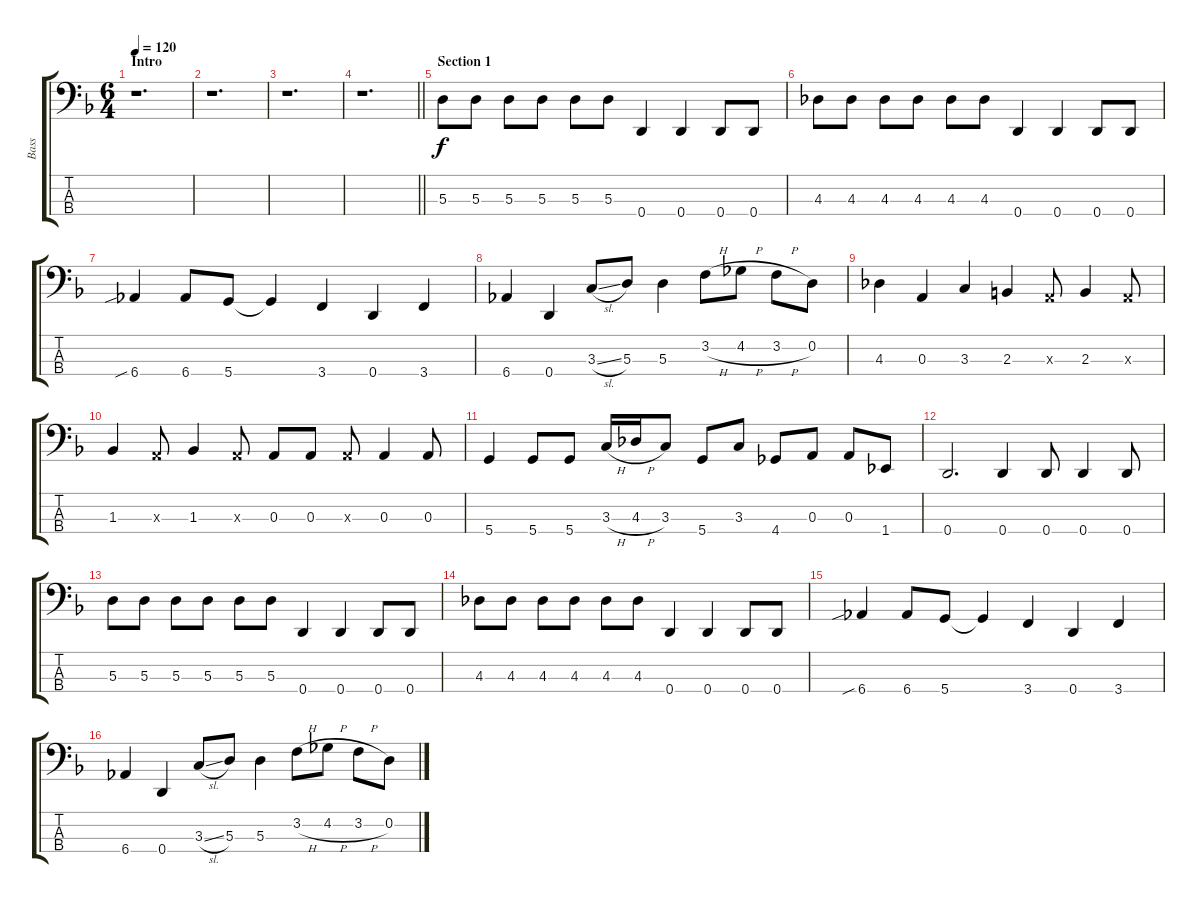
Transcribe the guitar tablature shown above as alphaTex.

\track ("Bass" "Bass") {instrument electricbassfinger}
\staff {score tabs}
\tuning (G2 D2 A1 D1) {hide}
\ts (6 4)
\section ("" "Intro")
\tempo 120
\tempo 200
\tempo 120
\clef f4
\ks f
r.1{d dy f instrument electricbassfinger} |
r.1{d} |
r.1{d} |
\barLineRight lightlight
r.1{d} |
\section ("" "Section 1")
5.3.8 5.3.8 5.3.8 5.3.8 5.3.8 5.3.8 0.4.4 0.4.4 0.4.8 0.4.8 |
4.3.8 4.3.8 4.3.8 4.3.8 4.3.8 4.3.8 0.4.4 0.4.4 0.4.8 0.4.8 |
6.4{sib}.4 6.4.8 5.4.8 5.4{t}.4 3.4.4 0.4.4 3.4.4 |
6.4.4 0.4.4 3.3{sl}.8 5.3.8 5.3.4 3.2{h}.8 4.2{h}.8 3.2{h}.8 0.2.8 |
4.3.4 0.3.4 3.3.4 2.3.4 0.3{x}.8 2.3.4 0.3{x}.8 |
1.3.4 0.3{x}.8 1.3.4 0.3{x}.8 0.3.8 0.3.8 0.3{x}.8 0.3.4 0.3.8 |
5.4.4 5.4.8 5.4.8 3.3{h}.16 4.3{h}.16 3.3.8 5.4.8 3.3.8 4.4.8 0.3.8 0.3.8 1.4.8 |
0.4.2{d} 0.4.4 0.4.8 0.4.4 0.4.8 |
5.3.8 5.3.8 5.3.8 5.3.8 5.3.8 5.3.8 0.4.4 0.4.4 0.4.8 0.4.8 |
4.3.8 4.3.8 4.3.8 4.3.8 4.3.8 4.3.8 0.4.4 0.4.4 0.4.8 0.4.8 |
6.4{sib}.4 6.4.8 5.4.8 5.4{t}.4 3.4.4 0.4.4 3.4.4 |
6.4.4 0.4.4 3.3{sl}.8 5.3.8 5.3.4 3.2{h}.8 4.2{h}.8 3.2{h}.8 0.2.8
